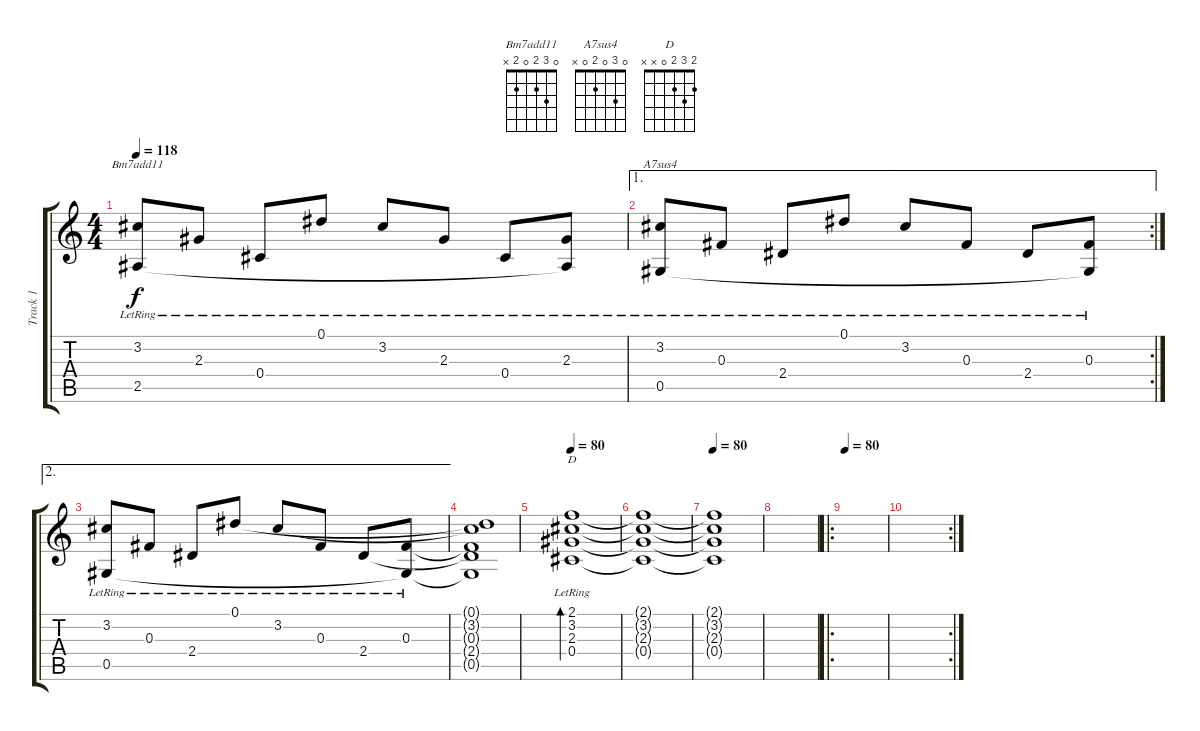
\track ("Track 1" "Track 1") {instrument acousticguitarsteel}
\staff {score tabs}
\tuning (Eb4 Bb3 Gb3 Db3 Ab2 Eb2) {hide}
\chord ("Bm7add11" 0 3 2 0 2 x)
\chord ("A7sus4" 0 3 0 2 0 x)
\chord ("D" 2 3 2 0 x x)
\ts (4 4)
\tempo 118
\clef g2
\ks c
(3.2{lr} 2.5{lr}).8{ch "Bm7add11" dy f} 2.3{lr}.8 0.4{lr}.8 0.1{lr}.8 3.2{lr}.8 2.3{lr}.8 0.4{lr}.8 (2.3{lr} 2.5{t}).8 |
\ae 1
\rc 2
(3.2{lr} 0.5{lr}).8{ch "A7sus4"} 0.3{lr}.8 2.4{lr}.8 0.1{lr}.8 3.2{lr}.8 0.3{lr}.8 2.4{lr}.8 (0.3{lr} 0.5{t}).8 |
\ae 2
(3.2{lr} 0.5{lr}).8 0.3{lr}.8 2.4{lr}.8 0.1{lr}.8 3.2{lr}.8 0.3{lr}.8 2.4{lr}.8 (0.3{lr} 0.5{t}).8 |
(0.1{t} 3.2{t} 0.3{t} 2.4{t} 0.5{t}).1 |
\tempo 80
(2.1{lr} 3.2{lr} 2.3{lr} 0.4{lr}).1{bd 480 ch "D"} |
(2.1{t} 3.2{t} 2.3{t} 0.4{t}).1 |
\tempo 80
(2.1{t} 3.2{t} 2.3{t} 0.4{t}).1 |
|
\ro
\tempo 80
|
\rc 2
